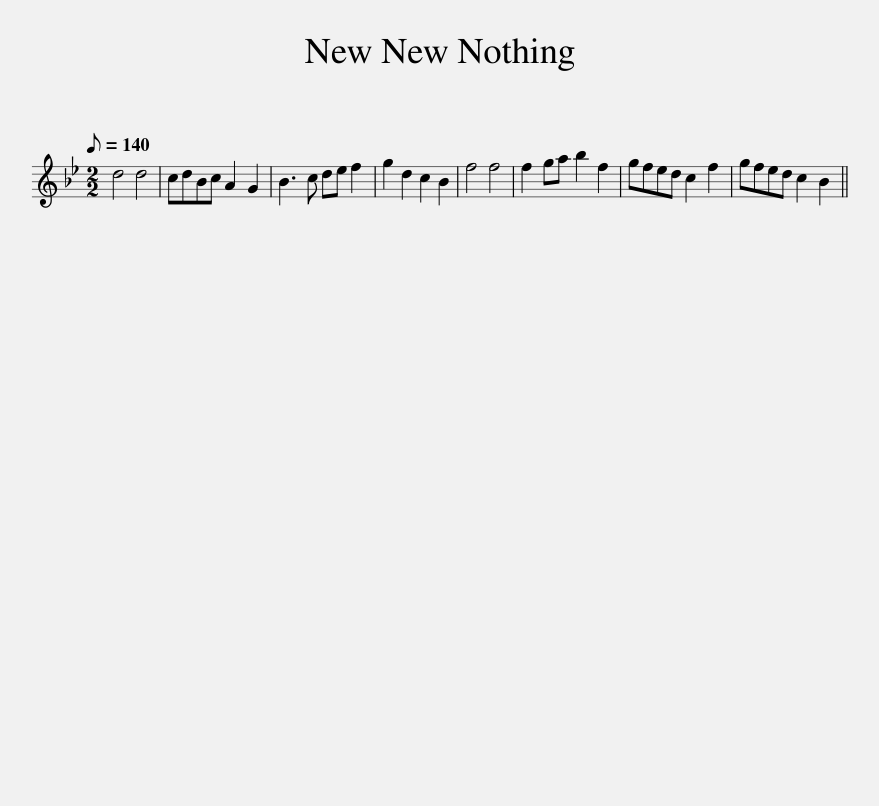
X:1
L:1/8
Q:1/8=140
M:2/2
I:linebreak $
K:Bb
V:1 treble
V:1
 d4 d4 | cdBc A2 G2 | B3 c de f2 | g2 d2 c2 B2 | f4 f4 | %5
 f2 ga b2 f2 | gfed c2 f2 | gfed c2 B2 || %8
